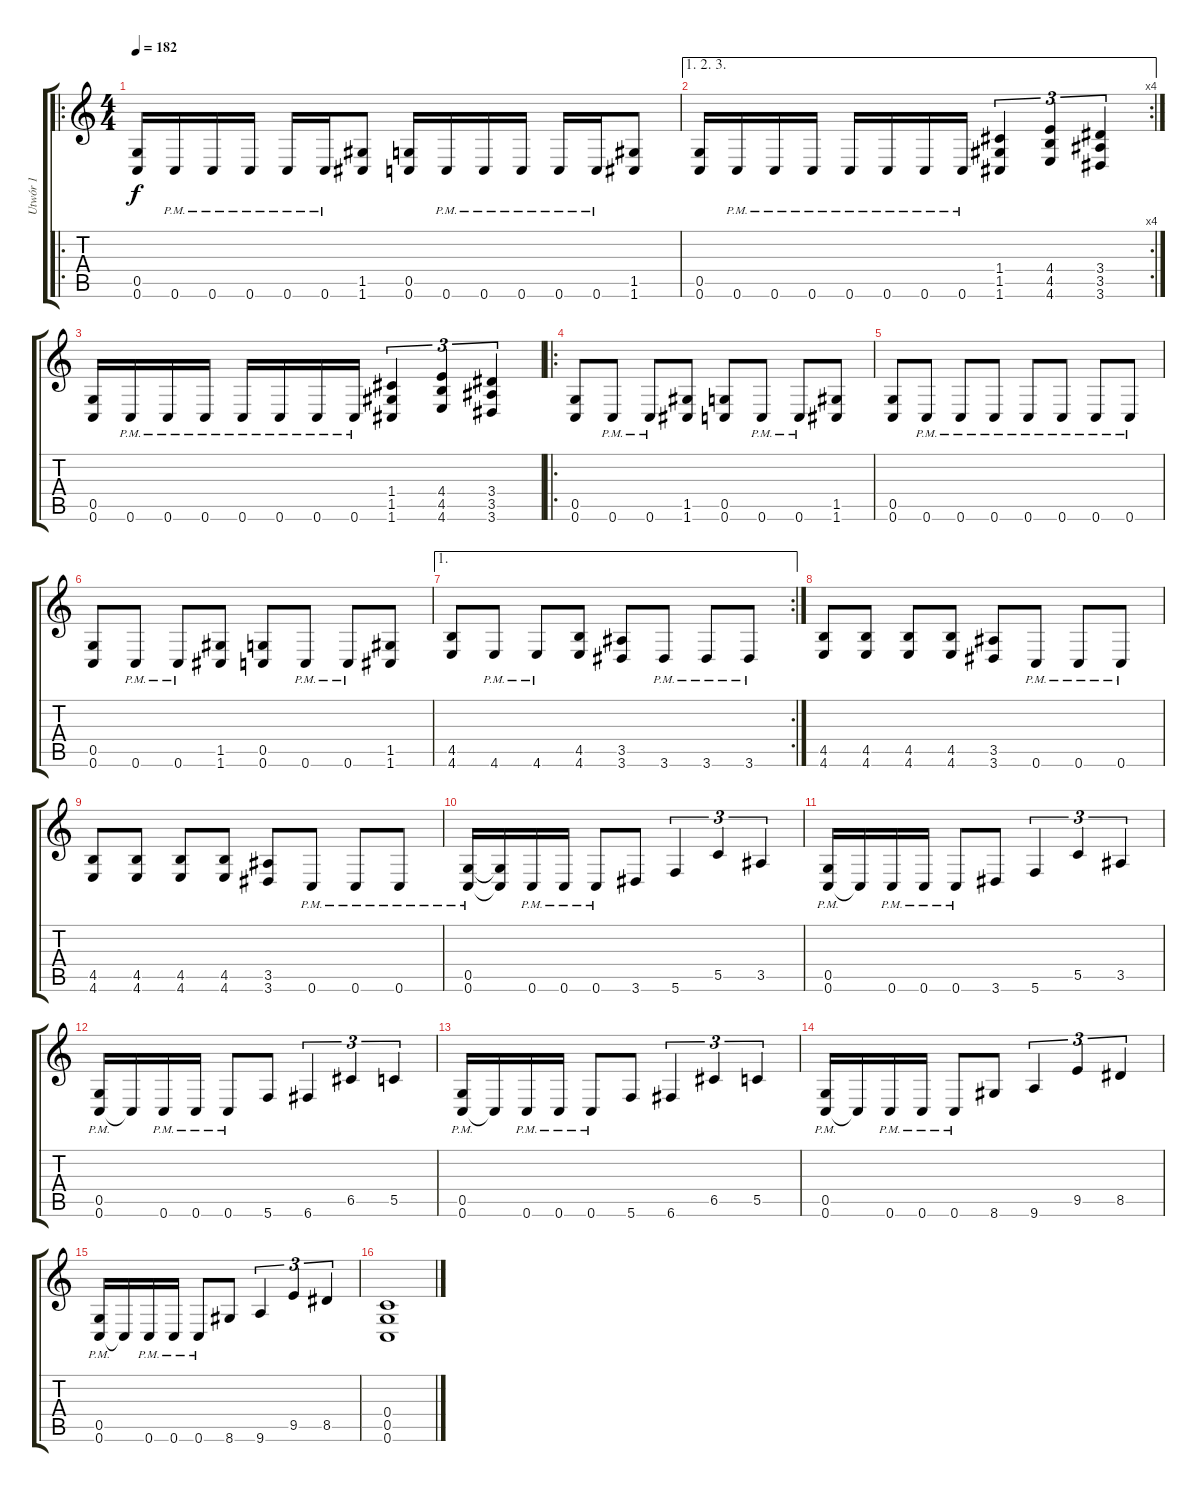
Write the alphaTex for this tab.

\track ("Utwór 1" "Utwór 1") {instrument distortionguitar}
\staff {score tabs}
\tuning (D4 A3 F3 C3 G2 C2) {hide}
\ro
\ts (4 4)
\tempo 182
\clef g2
\ks c
(0.5 0.6).16{dy f} 0.6{pm}.16 0.6{pm}.16 0.6{pm}.16 0.6{pm}.16 0.6{pm}.16 (1.5 1.6).8 (0.5 0.6).16 0.6{pm}.16 0.6{pm}.16 0.6{pm}.16 0.6{pm}.16 0.6{pm}.16 (1.5 1.6).8 |
\ae (1 2 3)
\rc 4
(0.5 0.6).16 0.6{pm}.16 0.6{pm}.16 0.6{pm}.16 0.6{pm}.16 0.6{pm}.16 0.6{pm}.16 0.6{pm}.16 (1.4 1.5 1.6).4{tu (3 2)} (4.4 4.5 4.6).4{tu (3 2)} (3.4 3.5 3.6).4{tu (3 2)} |
(0.5 0.6).16 0.6{pm}.16 0.6{pm}.16 0.6{pm}.16 0.6{pm}.16 0.6{pm}.16 0.6{pm}.16 0.6{pm}.16 (1.4 1.5 1.6).4{tu (3 2)} (4.4 4.5 4.6).4{tu (3 2)} (3.4 3.5 3.6).4{tu (3 2)} |
\ro
(0.5 0.6).8 0.6{pm}.8 0.6{pm}.8 (1.5 1.6).8 (0.5 0.6).8 0.6{pm}.8 0.6{pm}.8 (1.5 1.6).8 |
(0.5 0.6).8 0.6{pm}.8 0.6{pm}.8 0.6{pm}.8 0.6{pm}.8 0.6{pm}.8 0.6{pm}.8 0.6{pm}.8 |
(0.5 0.6).8 0.6{pm}.8 0.6{pm}.8 (1.5 1.6).8 (0.5 0.6).8 0.6{pm}.8 0.6{pm}.8 (1.5 1.6).8 |
\ae 1
\rc 2
(4.5 4.6).8 4.6{pm}.8 4.6{pm}.8 (4.5 4.6).8 (3.5 3.6).8 3.6{pm}.8 3.6{pm}.8 3.6{pm}.8 |
(4.5 4.6).8 (4.5 4.6).8 (4.5 4.6).8 (4.5 4.6).8 (3.5 3.6).8 0.6{pm}.8 0.6{pm}.8 0.6{pm}.8 |
(4.5 4.6).8 (4.5 4.6).8 (4.5 4.6).8 (4.5 4.6).8 (3.5 3.6).8 0.6{pm}.8 0.6{pm}.8 0.6{pm}.8 |
(0.5{pm} 0.6{pm}).16 (0.5{t} 0.6{t}).16 0.6{pm}.16 0.6{pm}.16 0.6{pm}.8 3.6.8 5.6.4{tu (3 2)} 5.5.4{tu (3 2)} 3.5.4{tu (3 2)} |
(0.5{pm} 0.6{pm}).16 0.6{t}.16 0.6{pm}.16 0.6{pm}.16 0.6{pm}.8 3.6.8 5.6.4{tu (3 2)} 5.5.4{tu (3 2)} 3.5.4{tu (3 2)} |
(0.5{pm} 0.6{pm}).16 0.6{t}.16 0.6{pm}.16 0.6{pm}.16 0.6{pm}.8 5.6.8 6.6.4{tu (3 2)} 6.5.4{tu (3 2)} 5.5.4{tu (3 2)} |
(0.5{pm} 0.6{pm}).16 0.6{t}.16 0.6{pm}.16 0.6{pm}.16 0.6{pm}.8 5.6.8 6.6.4{tu (3 2)} 6.5.4{tu (3 2)} 5.5.4{tu (3 2)} |
(0.5{pm} 0.6{pm}).16 0.6{t}.16 0.6{pm}.16 0.6{pm}.16 0.6{pm}.8 8.6.8 9.6.4{tu (3 2)} 9.5.4{tu (3 2)} 8.5.4{tu (3 2)} |
(0.5{pm} 0.6{pm}).16 0.6{t}.16 0.6{pm}.16 0.6{pm}.16 0.6{pm}.8 8.6.8 9.6.4{tu (3 2)} 9.5.4{tu (3 2)} 8.5.4{tu (3 2)} |
(0.4 0.5 0.6).1
